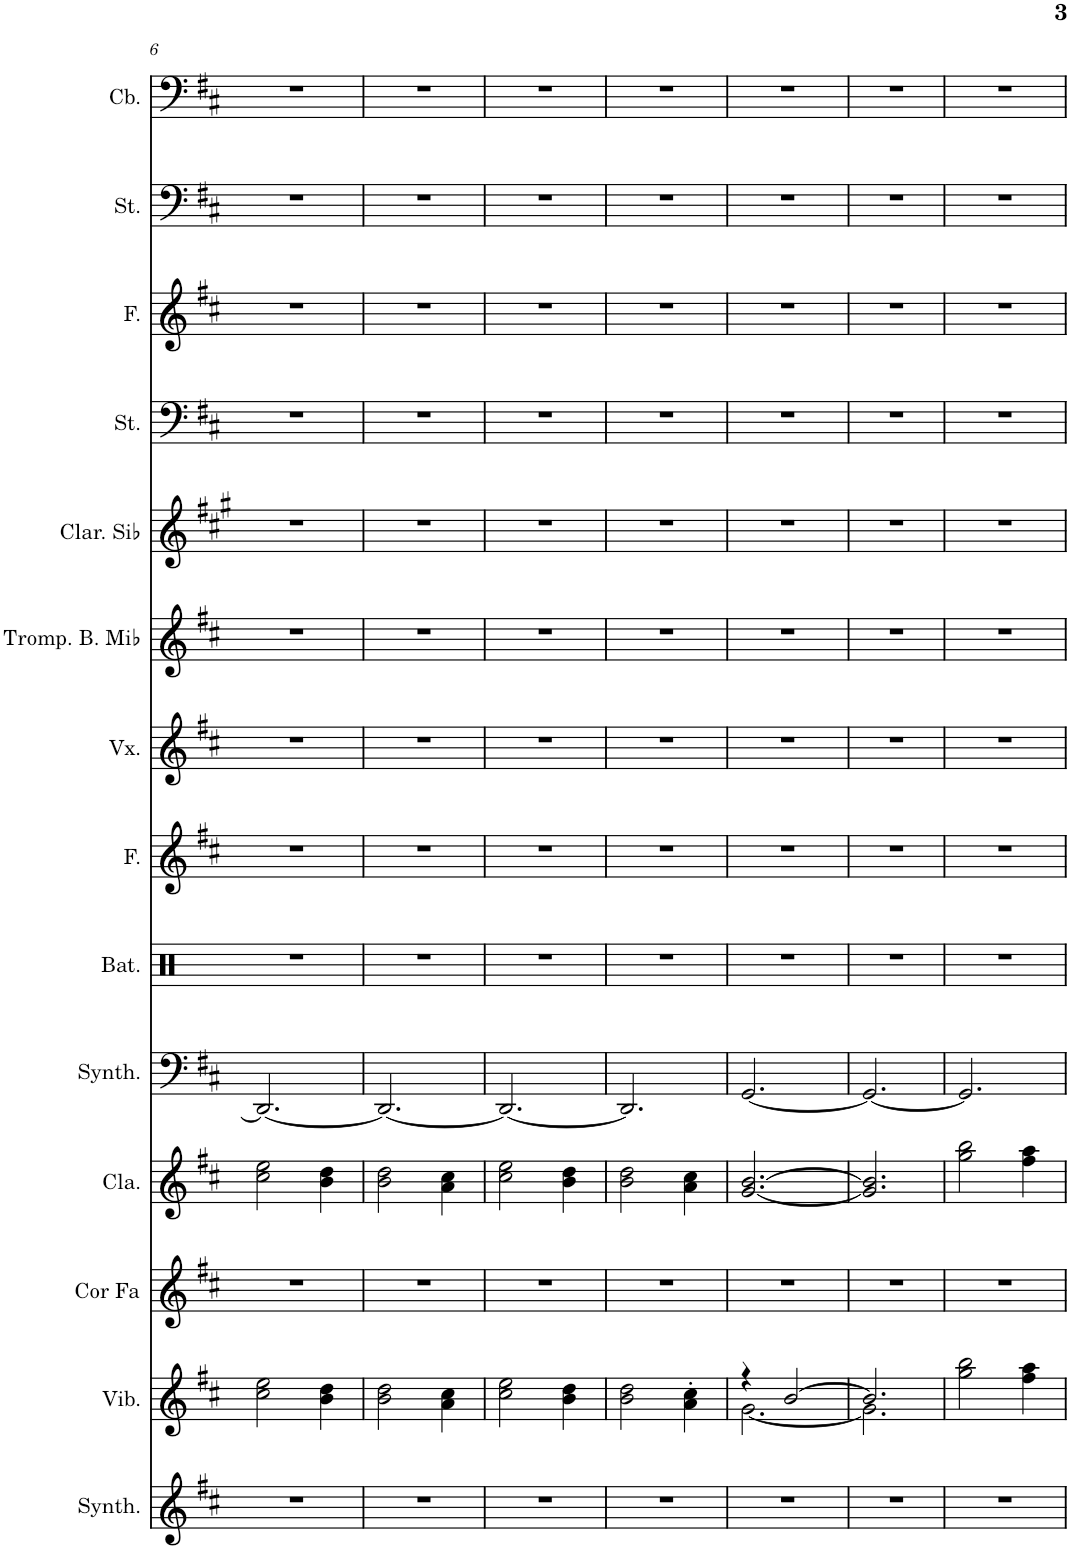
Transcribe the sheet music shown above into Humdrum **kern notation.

**kern	**kern	**kern	**kern	**kern	**kern	**kern	**kern	**kern	**kern	**kern	**kern	**kern	**kern
*part14	*part13	*part12	*part11	*part10	*part9	*part8	*part7	*part6	*part5	*part4	*part3	*part2	*part1
*staff14	*staff13	*staff12	*staff11	*staff10	*staff9	*staff8	*staff7	*staff6	*staff5	*staff4	*staff3	*staff2	*staff1
*I"Synthétiseur de cuivres, Synbras2	*I"Vibraphone, Vibes	*I"Cor en Fa, Fr.horn	*I"Clavecin, Harpsi	*I"Synthétiseur Pad, Warm pad	*I"Batterie, Orch.dr	*I"Femmes, Choir ah	*I"Voix, Syn vox	*I"Trompette Basse en Mib, Trumpet	*I"Clarinette en Sib	*I"Cordes, Slow str	*I"Femmes, Melody	*I"Cordes, Slow str	*I"Contrebasse, Acous.bs
*I'Synth.	*I'Vib.	*I'Cor Fa	*I'Cla.	*I'Synth.	*I'Bat.	*I'F.	*I'Vx.	*I'Tromp. B. Mib	*I'Clar. Sib	*I'St.	*I'F.	*I'St.	*I'Cb.
!!LO:PB:g=z
*clefG2	*clefG2	*clefG2	*clefG2	*clefF4	*clefX	*clefG2	*clefG2	*clefG2	*clefG2	*clefF4	*clefG2	*clefF4	*clefF4
*	*	*Trd4c7	*	*	*	*	*	*Trd1c2	*Trd1c2	*	*	*	*Trd7c12
*k[f#c#]	*k[f#c#]	*k[f#c#]	*k[f#c#]	*k[f#c#]	*k[]	*k[f#c#]	*k[f#c#]	*k[f#c#]	*k[f#c#g#]	*k[f#c#]	*k[f#c#]	*k[f#c#]	*k[f#c#]
*M3/4	*M3/4	*M3/4	*M3/4	*M3/4	*M3/4	*M3/4	*M3/4	*M3/4	*M3/4	*M3/4	*M3/4	*M3/4	*M3/4
=6	=6	=6	=6	=6	=6	=6	=6	=6	=6	=6	=6	=6	=6
2.r	2cc#\ 2ee\	2.r	2cc#\ 2ee\	2.DD/_	2.r	2.r	2.r	2.r	2.r	2.r	2.r	2.r	2.r
.	4b\ 4dd\	.	4b\ 4dd\	.	.	.	.	.	.	.	.	.	.
=7	=7	=7	=7	=7	=7	=7	=7	=7	=7	=7	=7	=7	=7
2.r	2b\ 2dd\	2.r	2b\ 2dd\	2.DD/_	2.r	2.r	2.r	2.r	2.r	2.r	2.r	2.r	2.r
.	4a\ 4cc#\	.	4a\ 4cc#\	.	.	.	.	.	.	.	.	.	.
=8	=8	=8	=8	=8	=8	=8	=8	=8	=8	=8	=8	=8	=8
2.r	2cc#\ 2ee\	2.r	2cc#\ 2ee\	2.DD/_	2.r	2.r	2.r	2.r	2.r	2.r	2.r	2.r	2.r
.	4b\ 4dd\	.	4b\ 4dd\	.	.	.	.	.	.	.	.	.	.
=9	=9	=9	=9	=9	=9	=9	=9	=9	=9	=9	=9	=9	=9
2.r	2b\ 2dd\	2.r	2b\ 2dd\	2.DD/]	2.r	2.r	2.r	2.r	2.r	2.r	2.r	2.r	2.r
.	4a\' 4cc#\'	.	4a\ 4cc#\	.	.	.	.	.	.	.	.	.	.
=10	=10	=10	=10	=10	=10	=10	=10	=10	=10	=10	=10	=10	=10
*	*^	*	*	*	*	*	*	*	*	*	*	*	*
2.r	4r	[2.g\	2.r	[2.g/ [2.b/	[2.GG/	2.r	2.r	2.r	2.r	2.r	2.r	2.r	2.r	2.r
.	[2b/	.	.	.	.	.	.	.	.	.	.	.	.	.
=11	=11	=11	=11	=11	=11	=11	=11	=11	=11	=11	=11	=11	=11	=11
2.r	2.b/]	2.g\]	2.r	2.g/] 2.b/]	2.GG/_	2.r	2.r	2.r	2.r	2.r	2.r	2.r	2.r	2.r
*	*v	*v	*	*	*	*	*	*	*	*	*	*	*	*
=12	=12	=12	=12	=12	=12	=12	=12	=12	=12	=12	=12	=12	=12
2.r	2gg\ 2bb\	2.r	2gg\ 2bb\	2.GG/]	2.r	2.r	2.r	2.r	2.r	2.r	2.r	2.r	2.r
.	4ff#\ 4aa\	.	4ff#\ 4aa\	.	.	.	.	.	.	.	.	.	.
=	=	=	=	=	=	=	=	=	=	=	=	=	=
*-	*-	*-	*-	*-	*-	*-	*-	*-	*-	*-	*-	*-	*-
